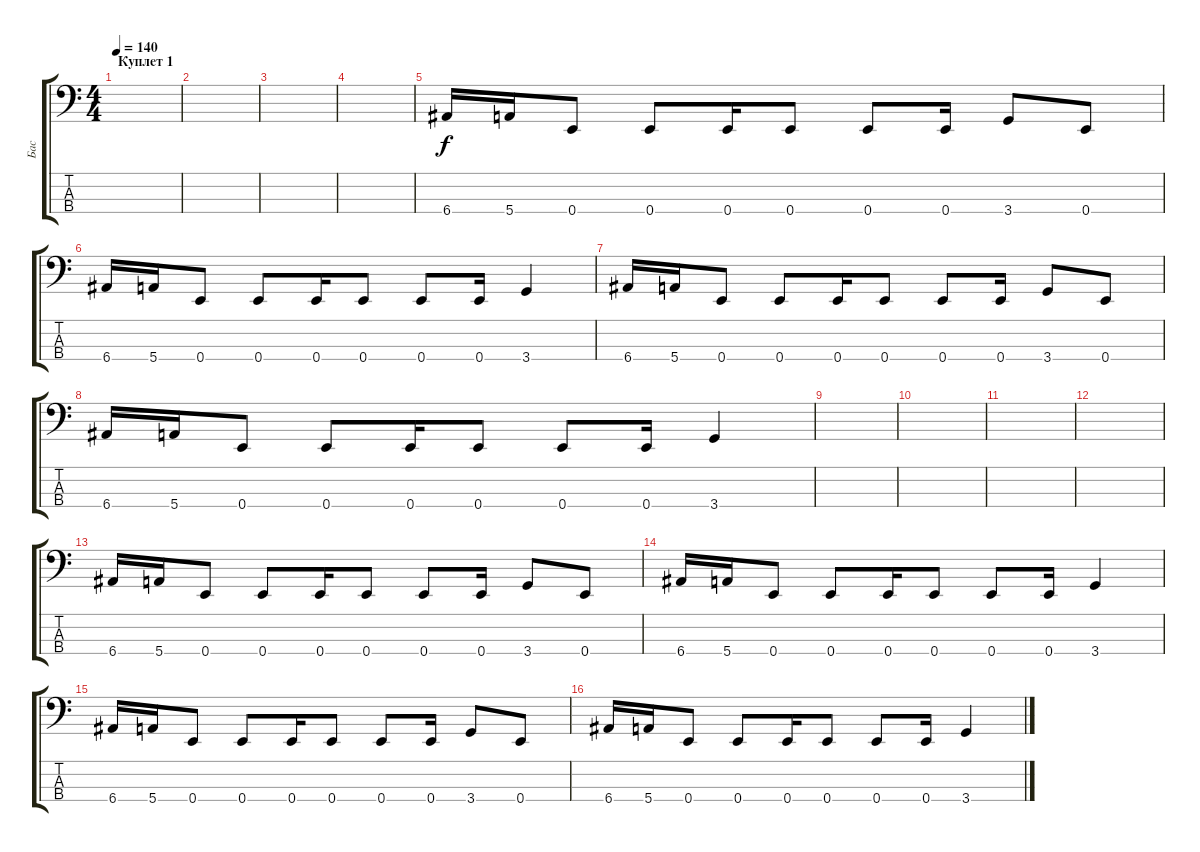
\track ("Бас" "Бас") {instrument electricbassfinger}
\staff {score tabs}
\tuning (G2 D2 A1 E1) {hide}
\ts (4 4)
\section ("" "Куплет 1")
\tempo 140
\clef f4
\ks c
|
|
|
|
6.4.16 5.4.16 0.4.8 0.4.8 0.4.16 0.4.8 0.4.8 0.4.16 3.4.8 0.4.8 |
6.4.16 5.4.16 0.4.8 0.4.8 0.4.16 0.4.8 0.4.8 0.4.16 3.4.4 |
6.4.16 5.4.16 0.4.8 0.4.8 0.4.16 0.4.8 0.4.8 0.4.16 3.4.8 0.4.8 |
6.4.16 5.4.16 0.4.8 0.4.8 0.4.16 0.4.8 0.4.8 0.4.16 3.4.4 |
|
|
|
|
6.4.16 5.4.16 0.4.8 0.4.8 0.4.16 0.4.8 0.4.8 0.4.16 3.4.8 0.4.8 |
6.4.16 5.4.16 0.4.8 0.4.8 0.4.16 0.4.8 0.4.8 0.4.16 3.4.4 |
6.4.16 5.4.16 0.4.8 0.4.8 0.4.16 0.4.8 0.4.8 0.4.16 3.4.8 0.4.8 |
6.4.16 5.4.16 0.4.8 0.4.8 0.4.16 0.4.8 0.4.8 0.4.16 3.4.4
